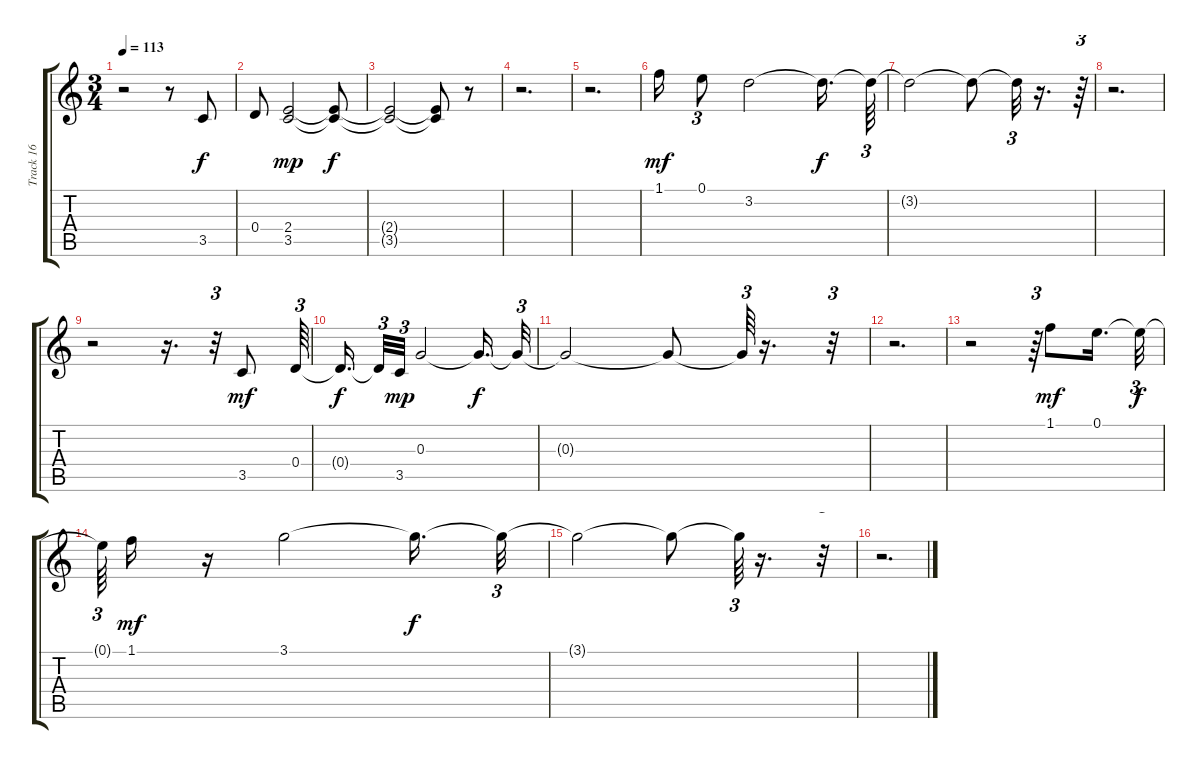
\track ("Track 16" "Track 16") {instrument electricguitarjazz}
\staff {score tabs}
\tuning (E4 B3 G3 D3 A2 E2) {hide}
\ts (3 4)
\tempo 113
\clef g2
\ks c
r.2{dy f} r.8 3.5.8 |
0.4.8 (2.4 3.5).2{dy mp} (2.4{t} 3.5{t}).8{dy f} |
(2.4{t} 3.5{t}).2 (2.4{t} 3.5{t}).8 r.8 |
r.2{d} |
r.2{d} |
1.1.16{dy mf} 0.1.8{tu (3 2)} 3.2.2 3.2{t}.16{d dy f} 3.2{t}.64{tu (3 2)} |
3.2{t}.2 3.2{t}.8 3.2{t}.32{tu (3 2)} r.16{d} r.64{tu (3 2)} |
r.2{d} |
r.2 r.16{d} r.32{tu (3 2)} 3.5.8{dy mf} 0.4.64{tu (3 2)} |
0.4{t}.16{d dy f} 0.4{t}.32{tu (3 2)} 3.5.32{tu (3 2) dy mp} 0.3.2 0.3{t}.16{d dy f} 0.3{t}.32{tu (3 2)} |
0.3{t}.2 0.3{t}.8 0.3{t}.64{tu (3 2)} r.16{d} r.32{tu (3 2)} |
r.2{d} |
r.2 r.64{tu (3 2)} 1.1.8{dy mf} 0.1.16{d} 0.1{t}.32{tu (3 2) dy f} |
0.1{t}.64{tu (3 2)} 1.1.16{dy mf} r.16 3.1.2 3.1{t}.16{d dy f} 3.1{t}.32{tu (3 2)} |
3.1{t}.2 3.1{t}.8 3.1{t}.64{tu (3 2)} r.16{d} r.32{tu (3 2)} |
r.2{d}
